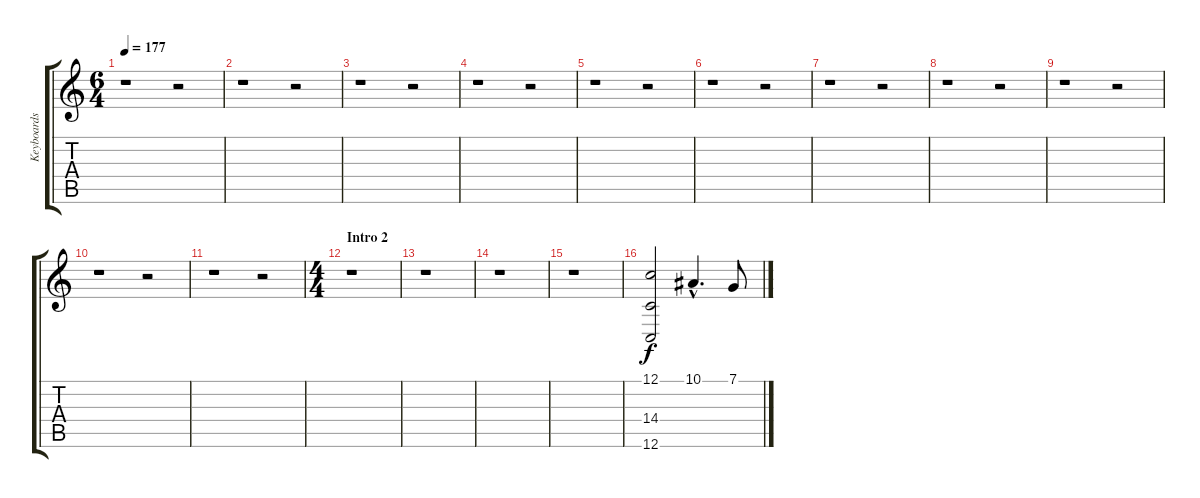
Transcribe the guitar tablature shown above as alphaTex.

\track ("Keyboards" "Keyboards") {instrument tremolostrings}
\staff {score tabs}
\tuning (C4 G3 Eb3 Bb2 F2 C2) {hide}
\ts (6 4)
\tempo 177
\clef g2
\ks c
r.1{dy f instrument tremolostrings} r.2 |
r.1 r.2 |
r.1 r.2 |
r.1 r.2 |
r.1 r.2 |
r.1 r.2 |
r.1 r.2 |
r.1 r.2 |
r.1 r.2 |
r.1 r.2 |
r.1 r.2 |
\ts (4 4)
\section ("" "Intro 2")
r.1 |
r.1 |
r.1 |
r.1 |
(12.1 14.4 12.6).2 10.1{hac}.4{d} 7.1.8
